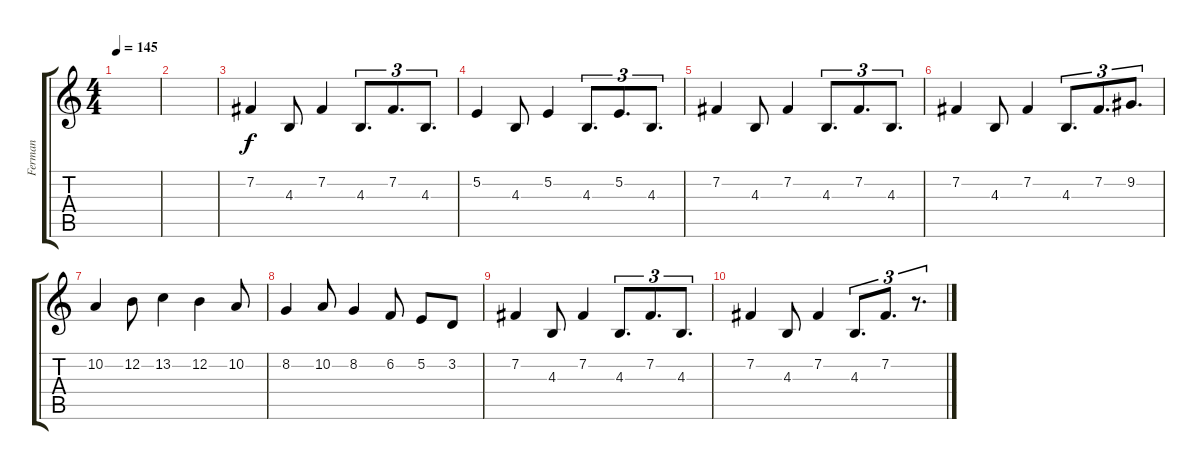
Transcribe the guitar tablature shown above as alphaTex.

\track ("Ferman" "Ferman") {instrument stringensemble1}
\staff {score tabs}
\tuning (E4 B3 G3 D3 A2 E2) {hide}
\ts (4 4)
\tempo 145
\clef g2
\ks c
|
|
7.2.4 4.3.8 7.2.4 4.3.8{d tu (3 2) beam merge} 7.2.8{d tu (3 2)} 4.3.8{d tu (3 2)} |
5.2.4 4.3.8 5.2.4 4.3.8{d tu (3 2) beam merge} 5.2.8{d tu (3 2)} 4.3.8{d tu (3 2)} |
7.2.4 4.3.8 7.2.4 4.3.8{d tu (3 2) beam merge} 7.2.8{d tu (3 2)} 4.3.8{d tu (3 2)} |
7.2.4 4.3.8 7.2.4 4.3.8{d tu (3 2) beam merge} 7.2.8{d tu (3 2)} 9.2.8{d tu (3 2)} |
10.2.4 12.2.8 13.2.4 12.2.4 10.2.8 |
8.2.4 10.2.8 8.2.4 6.2.8 5.2.8 3.2.8 |
7.2.4 4.3.8 7.2.4 4.3.8{d tu (3 2) beam merge} 7.2.8{d tu (3 2)} 4.3.8{d tu (3 2)} |
7.2.4 4.3.8 7.2.4 4.3.8{d tu (3 2) beam merge} 7.2.8{d tu (3 2)} r.8{d tu (3 2)}
